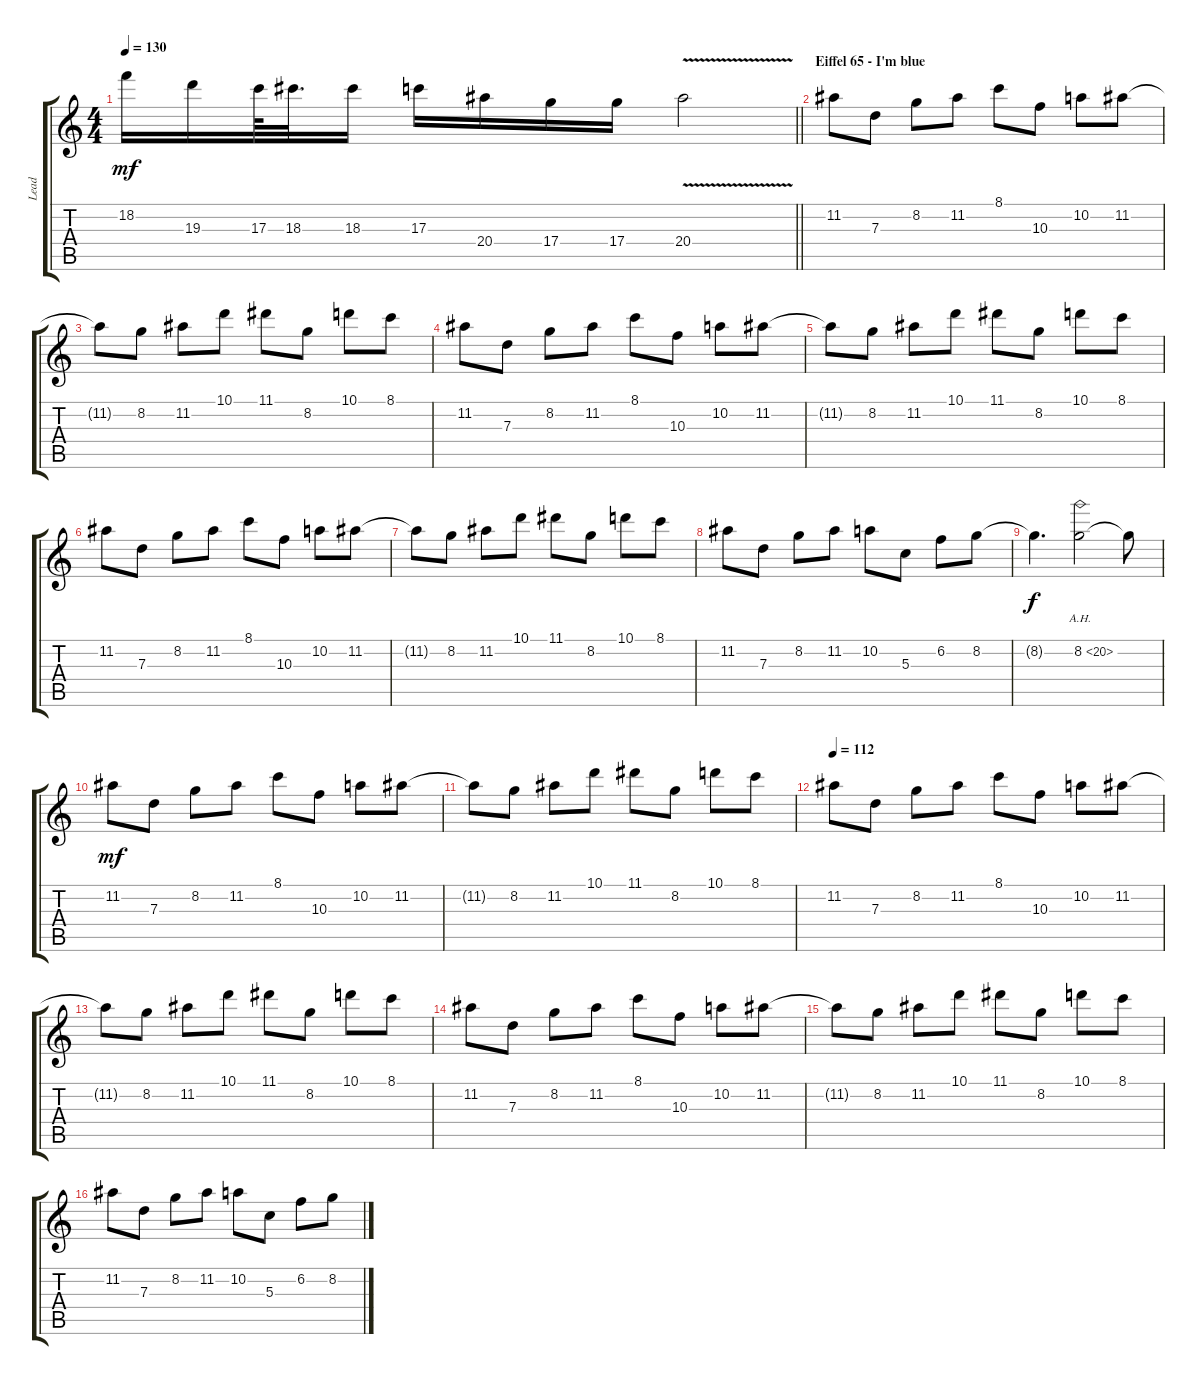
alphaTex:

\track ("Lead" "Lead") {instrument distortionguitar}
\staff {score tabs}
\tuning (E4 B3 G3 D3 A2 E2) {hide}
\ts (4 4)
\tempo 130
\clef g2
\barLineRight lightlight
\ks c
18.2.16{dy mf} 19.3.16 17.3.64 18.3.32{d} 18.3.16 17.3.16 20.4.16 17.4.16 17.4.16 20.4{v}.2 |
\section ("" "Eiffel 65 - I'm blue")
11.2.8 7.3.8 8.2.8 11.2.8 8.1.8 10.3.8 10.2.8 11.2.8 |
11.2{t}.8 8.2.8 11.2.8 10.1.8 11.1.8 8.2.8 10.1.8 8.1.8 |
11.2.8 7.3.8 8.2.8 11.2.8 8.1.8 10.3.8 10.2.8 11.2.8 |
11.2{t}.8 8.2.8 11.2.8 10.1.8 11.1.8 8.2.8 10.1.8 8.1.8 |
11.2.8 7.3.8 8.2.8 11.2.8 8.1.8 10.3.8 10.2.8 11.2.8 |
11.2{t}.8 8.2.8 11.2.8 10.1.8 11.1.8 8.2.8 10.1.8 8.1.8 |
11.2.8 7.3.8 8.2.8 11.2.8 10.2.8 5.3.8 6.2.8 8.2.8 |
8.2{t}.4{d dy f} 8.2{ah 12}.2 8.2{t}.8 |
11.2.8{dy mf} 7.3.8 8.2.8 11.2.8 8.1.8 10.3.8 10.2.8 11.2.8 |
11.2{t}.8 8.2.8 11.2.8 10.1.8 11.1.8 8.2.8 10.1.8 8.1.8 |
\tempo 112
11.2.8 7.3.8 8.2.8 11.2.8 8.1.8 10.3.8 10.2.8 11.2.8 |
11.2{t}.8 8.2.8 11.2.8 10.1.8 11.1.8 8.2.8 10.1.8 8.1.8 |
11.2.8 7.3.8 8.2.8 11.2.8 8.1.8 10.3.8 10.2.8 11.2.8 |
11.2{t}.8 8.2.8 11.2.8 10.1.8 11.1.8 8.2.8 10.1.8 8.1.8 |
11.2.8 7.3.8 8.2.8 11.2.8 10.2.8 5.3.8 6.2.8 8.2.8
